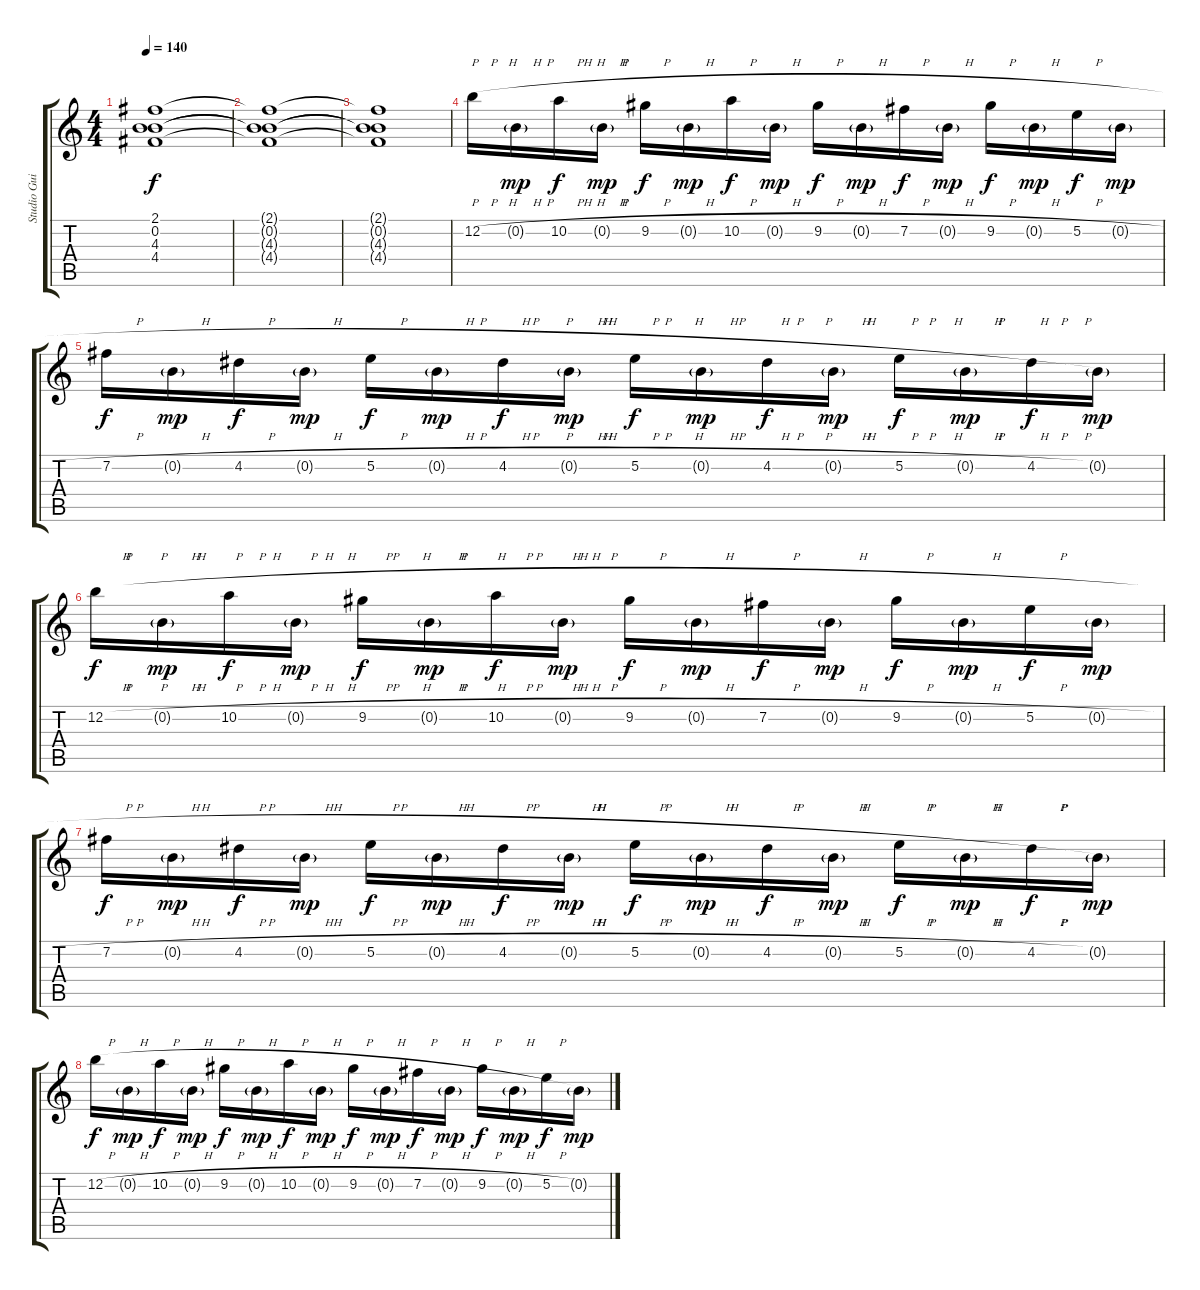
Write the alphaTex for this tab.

\track ("Studio Guitar" "Studio Gui") {instrument distortionguitar}
\staff {score tabs}
\tuning (E4 B3 G3 D3 A2 E2) {hide}
\ts (4 4)
\tempo 140
\clef g2
\ks c
(2.1{t} 0.2{t} 4.3{t} 4.4{t}).1{dy f} |
(2.1{t} 0.2{t} 4.3{t} 4.4{t}).1 |
(2.1{t} 0.2{t} 4.3{t} 4.4{t}).1 |
12.2{h}.16 0.2{h g}.16{dy mp} 10.2{h}.16{dy f} 0.2{h g}.16{dy mp} 9.2{h}.16{dy f} 0.2{h g}.16{dy mp} 10.2{h}.16{dy f} 0.2{h g}.16{dy mp} 9.2{h}.16{dy f} 0.2{h g}.16{dy mp} 7.2{h}.16{dy f} 0.2{h g}.16{dy mp} 9.2{h}.16{dy f} 0.2{h g}.16{dy mp} 5.2{h}.16{dy f} 0.2{h g}.16{dy mp} |
7.2{h}.16{dy f} 0.2{h g}.16{dy mp} 4.2{h}.16{dy f} 0.2{h g}.16{dy mp} 5.2{h}.16{dy f} 0.2{h g}.16{dy mp} 4.2{h}.16{dy f} 0.2{h g}.16{dy mp} 5.2{h}.16{dy f} 0.2{h g}.16{dy mp} 4.2{h}.16{dy f} 0.2{h g}.16{dy mp} 5.2{h}.16{dy f} 0.2{h g}.16{dy mp} 4.2{h}.16{dy f} 0.2{g}.16{dy mp} |
12.2{h}.16{dy f} 0.2{h g}.16{dy mp} 10.2{h}.16{dy f} 0.2{h g}.16{dy mp} 9.2{h}.16{dy f} 0.2{h g}.16{dy mp} 10.2{h}.16{dy f} 0.2{h g}.16{dy mp} 9.2{h}.16{dy f} 0.2{h g}.16{dy mp} 7.2{h}.16{dy f} 0.2{h g}.16{dy mp} 9.2{h}.16{dy f} 0.2{h g}.16{dy mp} 5.2{h}.16{dy f} 0.2{h g}.16{dy mp} |
7.2{h}.16{dy f} 0.2{h g}.16{dy mp} 4.2{h}.16{dy f} 0.2{h g}.16{dy mp} 5.2{h}.16{dy f} 0.2{h g}.16{dy mp} 4.2{h}.16{dy f} 0.2{h g}.16{dy mp} 5.2{h}.16{dy f} 0.2{h g}.16{dy mp} 4.2{h}.16{dy f} 0.2{h g}.16{dy mp} 5.2{h}.16{dy f} 0.2{h g}.16{dy mp} 4.2{h}.16{dy f} 0.2{g}.16{dy mp} |
12.2{h}.16{dy f} 0.2{h g}.16{dy mp} 10.2{h}.16{dy f} 0.2{h g}.16{dy mp} 9.2{h}.16{dy f} 0.2{h g}.16{dy mp} 10.2{h}.16{dy f} 0.2{h g}.16{dy mp} 9.2{h}.16{dy f} 0.2{h g}.16{dy mp} 7.2{h}.16{dy f} 0.2{h g}.16{dy mp} 9.2{h}.16{dy f} 0.2{h g}.16{dy mp} 5.2{h}.16{dy f} 0.2{h g}.16{dy mp}
